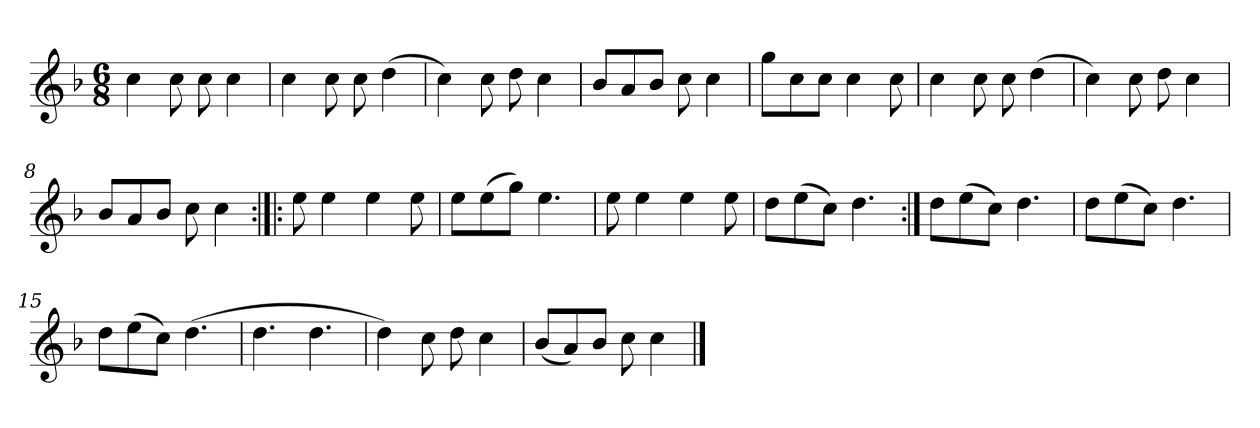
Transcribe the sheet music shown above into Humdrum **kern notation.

**kern
*part1
*staff1
*clefG2
*k[b-]
*F:
*M6/8
*MM159
=1
4cc>\
8cc\
8cc\
4cc\
=2
4cc\
8cc\
8cc\
(4dd\
=3
4cc\)
8cc\
8dd\
4cc\
=4
8b-/L
8a/
8b-/J
8cc\
4cc\
!!LO:LB:g=z
=5
8gg<\L
8cc\
8cc\J
4cc\
8cc\
=6
4cc\
8cc\
8cc\
(4dd\
=7
4cc\)
8cc\
8dd\
4cc\
=8
8b-/L
8a/
8b-/J
8cc\
4cc\
!!LO:LB:g=z
=9:|!|:
8ee<\
4ee\
4ee\
8ee\
=10
8ee\L
(8ee\
8gg\J)
4.ee\
=11
8ee\
4ee\
4ee\
8ee\
=12
8dd\L
(8ee\
8cc\J)
4.dd\
!!LO:LB:g=z
=13:|!
8dd<\L
(8ee\
8cc\J)
4.dd\
=14
8dd\L
(8ee\
8cc\J)
4.dd\
=15
8dd\L
(8ee\
8cc\J)
(4.dd\
=16
4.dd\
4.dd\
=17
4dd\)
8cc\
8dd\
4cc\
=18
(8b-/L
8a/)
8b-/J
8cc\
4cc\
==
*-
